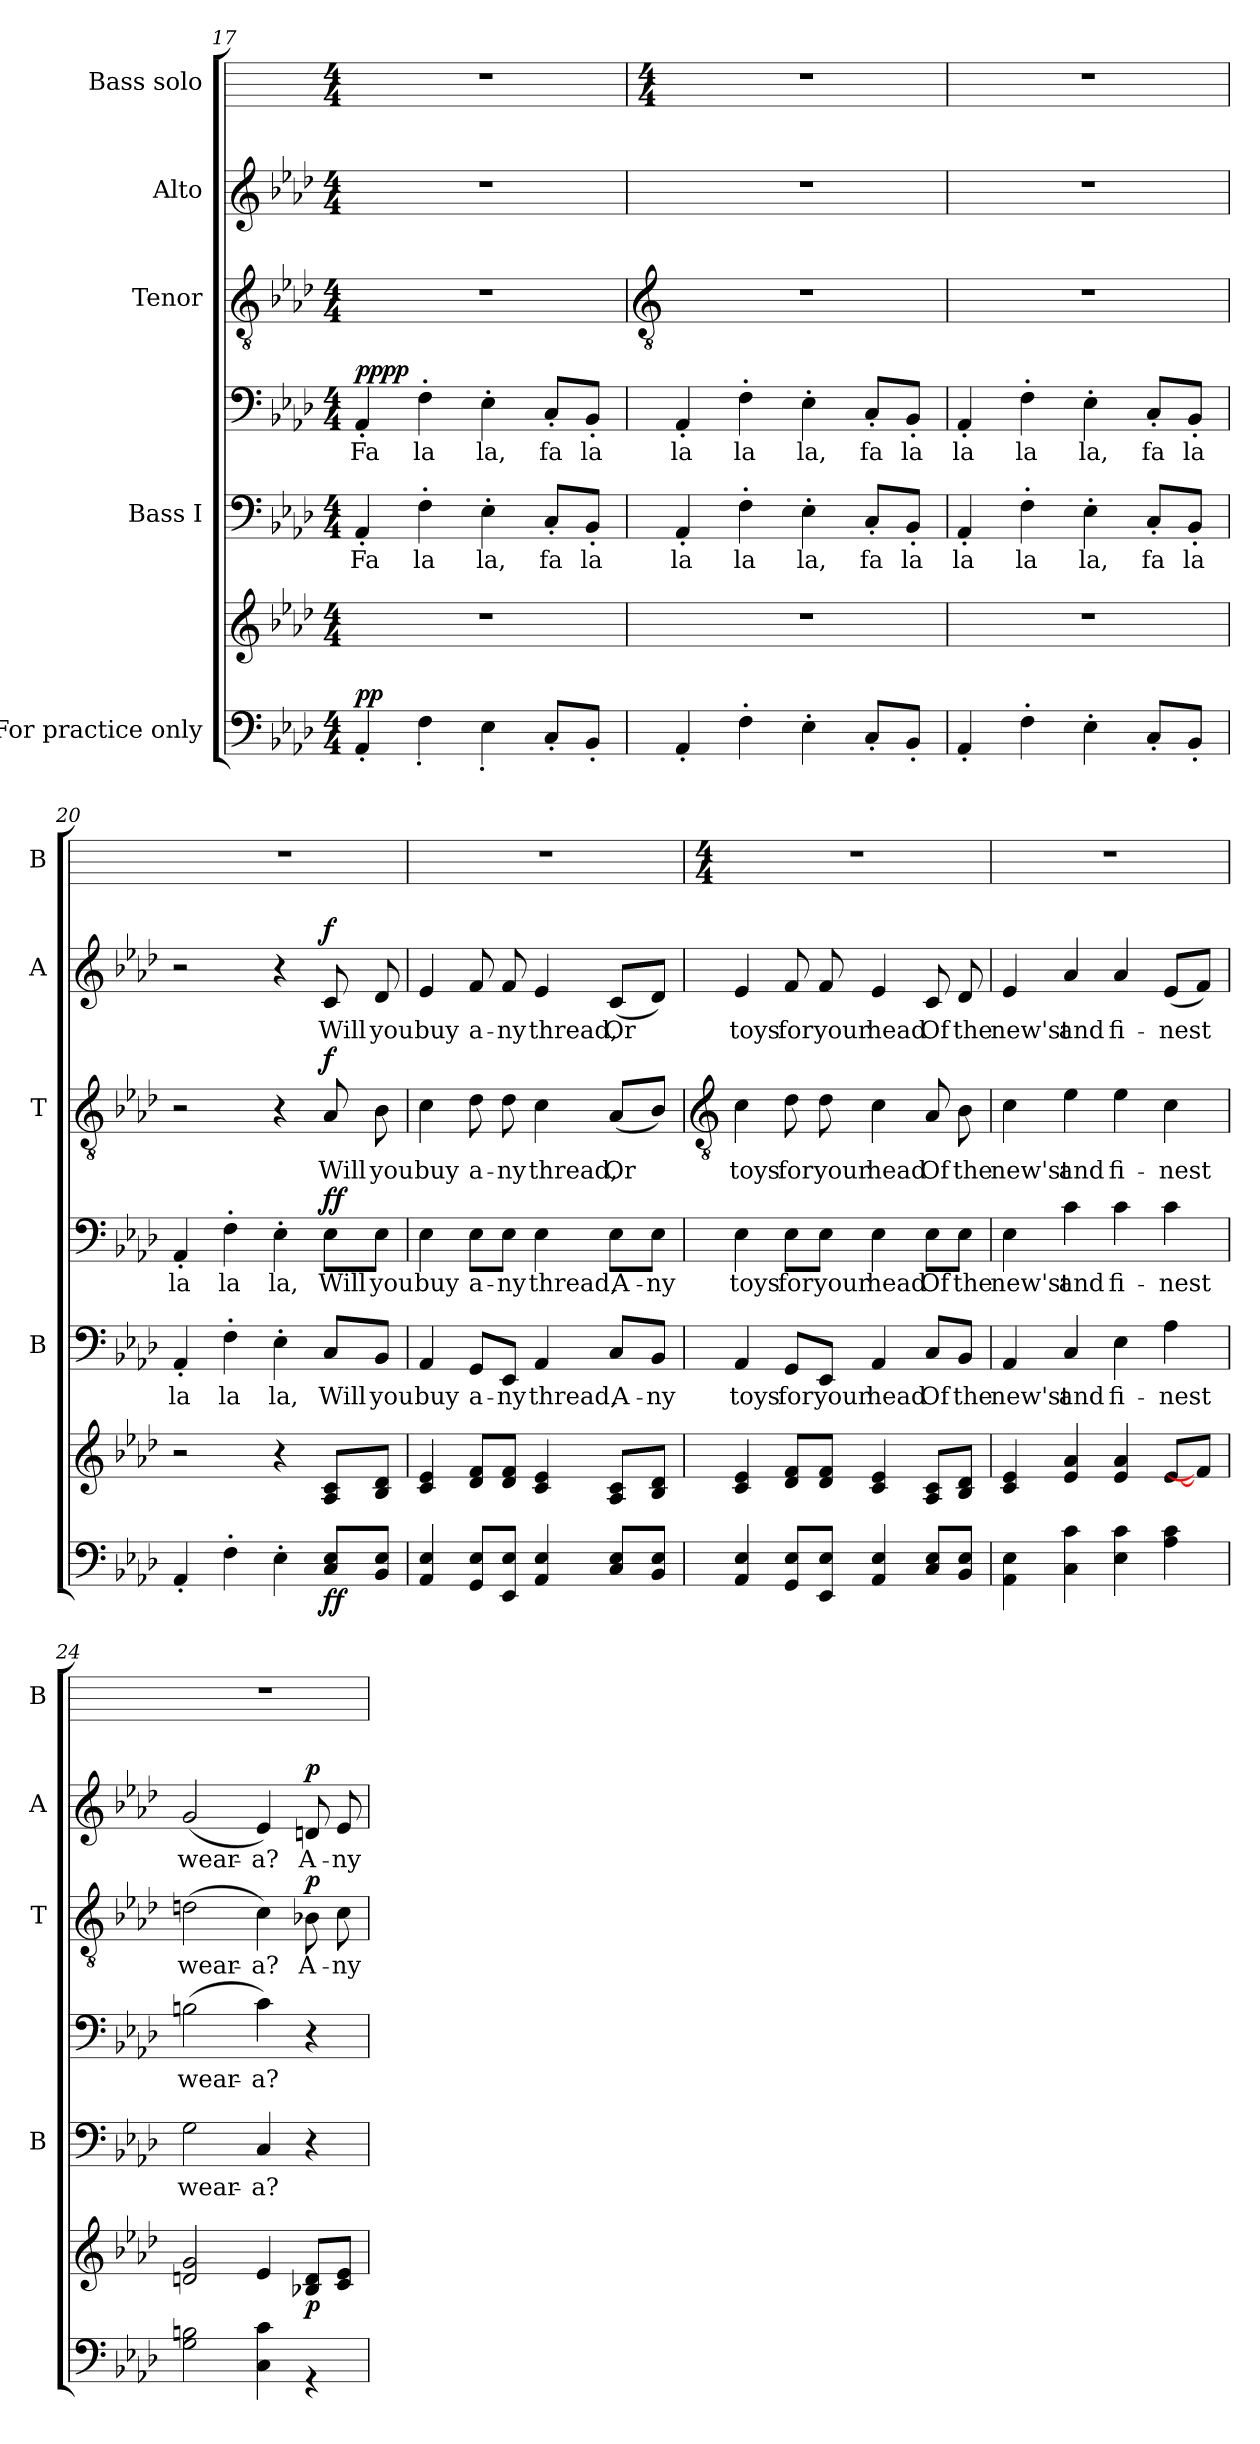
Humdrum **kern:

**kern	**kern	**dynam	**kern	**text	**kern	**text	**dynam	**kern	**text	**dynam	**kern	**text	**dynam	**kern
*part5	*part5	*part5	*part4	*part4	*part4	*part4	*part4	*part3	*part3	*part3	*part2	*part2	*part2	*part1
*staff7	*staff6	*staff6/7	*staff5	*staff5	*staff4	*staff4	*staff4/5	*staff3	*staff3	*staff3	*staff2	*staff2	*staff2	*staff1
*I"For practice  only	*	*	*I"Bass I	*	*	*	*	*I"Tenor	*	*	*I"Alto	*	*	*I"Bass solo
*	*	*	*I'B	*	*	*	*	*I'T	*	*	*I'A	*	*	*I'B
*clefF4	*clefG2	*	*clefF4	*	*clefF4	*	*	*clefGv2	*	*	*clefG2	*	*	*
*k[b-e-a-d-]	*k[b-e-a-d-]	*	*k[b-e-a-d-]	*	*k[b-e-a-d-]	*	*	*k[b-e-a-d-]	*	*	*k[b-e-a-d-]	*	*	*
*A-:	*A-:	*	*A-:	*	*A-:	*	*	*A-:	*	*	*A-:	*	*	*
*M4/4	*M4/4	*	*M4/4	*	*M4/4	*	*	*M4/4	*	*	*M4/4	*	*	*M4/4
=17	=17	=17	=17	=17	=17	=17	=17	=17	=17	=17	=17	=17	=17	=17
*^	*	*	*	*	*	*	*	*	*	*	*	*	*	*
!	!	!	!LO:DY:a=2	!	!LO:LY:b	!	!LO:LY:b	!LO:DY:b=2	!	!	!	!	!	!	!
!	!	!	!	!	!	!	!	!LO:DY:n=1:b	!	!	!	!	!	!	!
1ryy	4AA-'/	1r	pp	4AA-'	Fa	4AA-'	Fa	pp pp	1r	.	.	1r	.	.	1r
!	!	!	!	!	!LO:LY:b	!	!LO:LY:b	!	!	!	!	!	!	!	!
.	4F'\	.	.	4F'	la	4F'	la	.	.	.	.	.	.	.	.
!	!	!	!	!	!LO:LY:b	!	!LO:LY:b	!	!	!	!	!	!	!	!
.	4E-'\	.	.	4E-'	la,	4E-'	la,	.	.	.	.	.	.	.	.
!	!	!	!	!	!LO:LY:b	!	!LO:LY:b	!	!	!	!	!	!	!	!
.	8C'\L	.	.	8C'/L	fa	8C'/L	fa	.	.	.	.	.	.	.	.
!	!	!	!	!	!LO:LY:b	!	!LO:LY:b	!	!	!	!	!	!	!	!
.	8BB-'/J	.	.	8BB-'/J	la	8BB-'/J	la	.	.	.	.	.	.	.	.
*v	*v	*	*	*	*	*	*	*	*	*	*	*	*	*	*
!!LO:LB:g=z
=18	=18	=18	=18	=18	=18	=18	=18	=18	=18	=18	=18	=18	=18	=18
*	*	*	*	*	*	*	*	*clefGv2	*	*	*	*	*	*
*	*	*	*	*	*	*	*	*	*	*	*	*	*	*M4/4
*^	*	*	*	*	*	*	*	*	*	*	*	*	*	*
!	!	!	!	!	!LO:LY:b	!	!LO:LY:b	!	!	!	!	!	!	!	!
*v	*v	*	*	*	*	*	*	*	*	*	*	*	*	*	*
4AA-'/	1r	.	4AA-'	la	4AA-'	la	.	1r	.	.	1r	.	.	1r
!	!	!	!	!LO:LY:b	!	!LO:LY:b	!	!	!	!	!	!	!	!
4F'	.	.	4F'	la	4F'	la	.	.	.	.	.	.	.	.
!	!	!	!	!LO:LY:b	!	!LO:LY:b	!	!	!	!	!	!	!	!
4E-'	.	.	4E-'	la,	4E-'	la,	.	.	.	.	.	.	.	.
!	!	!	!	!LO:LY:b	!	!LO:LY:b	!	!	!	!	!	!	!	!
8C'L	.	.	8C'/L	fa	8C'/L	fa	.	.	.	.	.	.	.	.
!	!	!	!	!LO:LY:b	!	!LO:LY:b	!	!	!	!	!	!	!	!
8BB-'/J	.	.	8BB-'/J	la	8BB-'/J	la	.	.	.	.	.	.	.	.
=19	=19	=19	=19	=19	=19	=19	=19	=19	=19	=19	=19	=19	=19	=19
!	!	!	!	!LO:LY:b	!	!LO:LY:b	!	!	!	!	!	!	!	!
4AA-'/	1r	.	4AA-'	la	4AA-'	la	.	1r	.	.	1r	.	.	1r
!	!	!	!	!LO:LY:b	!	!LO:LY:b	!	!	!	!	!	!	!	!
4F'	.	.	4F'	la	4F'	la	.	.	.	.	.	.	.	.
!	!	!	!	!LO:LY:b	!	!LO:LY:b	!	!	!	!	!	!	!	!
4E-'	.	.	4E-'	la,	4E-'	la,	.	.	.	.	.	.	.	.
!	!	!	!	!LO:LY:b	!	!LO:LY:b	!	!	!	!	!	!	!	!
8C'L	.	.	8C'/L	fa	8C'/L	fa	.	.	.	.	.	.	.	.
!	!	!	!	!LO:LY:b	!	!LO:LY:b	!	!	!	!	!	!	!	!
8BB-'/J	.	.	8BB-'/J	la	8BB-'/J	la	.	.	.	.	.	.	.	.
=20	=20	=20	=20	=20	=20	=20	=20	=20	=20	=20	=20	=20	=20	=20
!	!	!	!	!LO:LY:b	!	!LO:LY:b	!	!	!	!	!	!	!	!
4AA-'	2r	.	4AA-'	la	4AA-'	la	.	2r	.	.	2r	.	.	1r
!	!	!	!	!LO:LY:b	!	!LO:LY:b	!	!	!	!	!	!	!	!
4F'	.	.	4F'	la	4F'	la	.	.	.	.	.	.	.	.
!	!	!	!	!LO:LY:b	!	!LO:LY:b	!	!	!	!	!	!	!	!
4E-'	4r	.	4E-'	la,	4E-'	la,	.	4r	.	.	4r	.	.	.
!	!	!LO:DY:b=2	!	!LO:LY:b	!	!LO:LY:b	!	!	!LO:LY:b	!	!	!LO:LY:b	!	!
!	!	!LO:DY:n=1:b	!	!	!	!	!LO:DY:b=2	!	!	!	!	!	!	!
!	!	!	!	!	!	!	!LO:DY:n=1:b	!	!	!LO:DY:b	!	!	!LO:DY:b	!
8C 8E-L	8A- 8cL	f f	8C/L	Will	8E-\L	Will	f f	8A-	Will	f	8c	Will	f	.
!	!	!	!	!LO:LY:b	!	!LO:LY:b	!	!	!LO:LY:b	!	!	!LO:LY:b	!	!
8BB-/ 8E-/J	8B- 8d-J	.	8BB-/J	you	8E-\J	you	.	8B-	you	.	8d-	you	.	.
=21	=21	=21	=21	=21	=21	=21	=21	=21	=21	=21	=21	=21	=21	=21
!	!	!	!	!LO:LY:b	!	!LO:LY:b	!	!	!LO:LY:b	!	!	!LO:LY:b	!	!
4AA- 4E-	4c 4e-	.	4AA-	buy	4E-	buy	.	4c	buy	.	4e-	buy	.	1r
!	!	!	!	!LO:LY:b	!	!LO:LY:b	!	!	!LO:LY:b	!	!	!LO:LY:b	!	!
8GG 8E-L	8d- 8fL	.	8GG/L	a-	8E-\L	a-	.	8d-	a-	.	8f	a-	.	.
!	!	!	!	!LO:LY:b	!	!LO:LY:b	!	!	!LO:LY:b	!	!	!LO:LY:b	!	!
8EE- 8E-J	8d- 8fJ	.	8EE-/J	-ny	8E-\J	-ny	.	8d-	-ny	.	8f	-ny	.	.
!	!	!	!	!LO:LY:b	!	!LO:LY:b	!	!	!LO:LY:b	!	!	!LO:LY:b	!	!
4AA- 4E-	4c 4e-	.	4AA-	thread,	4E-	thread,	.	4c	thread,	.	4e-	thread,	.	.
!	!	!	!	!LO:LY:b	!	!LO:LY:b	!	!	!LO:LY:b	!	!	!LO:LY:b	!	!
8C 8E-L	8A- 8cL	.	8C/L	A-	8E-\L	A-	.	(<8A-L	Or	.	(<8cL	Or	.	.
!	!	!	!	!LO:LY:b	!	!LO:LY:b	!	!	!	!	!	!	!	!
8BB-/ 8E-/J	8B- 8d-J	.	8BB-/J	-ny	8E-\J	-ny	.	8B-J)	.	.	8d-J)	.	.	.
!!LO:LB:g=z
=22	=22	=22	=22	=22	=22	=22	=22	=22	=22	=22	=22	=22	=22	=22
*	*	*	*	*	*	*	*	*clefGv2	*	*	*	*	*	*
*	*	*	*	*	*	*	*	*	*	*	*	*	*	*M4/4
*^	*	*	*	*	*	*	*	*	*	*	*	*	*	*
!	!	!	!	!	!LO:LY:b	!	!LO:LY:b	!	!	!LO:LY:b	!	!	!LO:LY:b	!	!
4AA- 4E-	1ryy	4c 4e-	.	4AA-	toys	4E-	toys	.	4c	toys	.	4e-	toys	.	1r
!	!	!	!	!	!LO:LY:b	!	!LO:LY:b	!	!	!LO:LY:b	!	!	!LO:LY:b	!	!
8GG 8E-L	.	8d- 8fL	.	8GG/L	for	8E-\L	for	.	8d-	for	.	8f	for	.	.
!	!	!	!	!	!LO:LY:b	!	!LO:LY:b	!	!	!LO:LY:b	!	!	!LO:LY:b	!	!
8EE- 8E-J	.	8d- 8fJ	.	8EE-/J	your	8E-\J	your	.	8d-	your	.	8f	your	.	.
!	!	!	!	!	!LO:LY:b	!	!LO:LY:b	!	!	!LO:LY:b	!	!	!LO:LY:b	!	!
4AA- 4E-	.	4c 4e-	.	4AA-	head	4E-	head	.	4c	head	.	4e-	head	.	.
!	!	!	!	!	!LO:LY:b	!	!LO:LY:b	!	!	!LO:LY:b	!	!	!LO:LY:b	!	!
8C 8E-L	.	8A- 8cL	.	8C/L	Of	8E-\L	Of	.	8A-	Of	.	8c	Of	.	.
!	!	!	!	!	!LO:LY:b	!	!LO:LY:b	!	!	!LO:LY:b	!	!	!LO:LY:b	!	!
8BB-/ 8E-/J	.	8B- 8d-J	.	8BB-/J	the	8E-\J	the	.	8B-	the	.	8d-	the	.	.
=23	=23	=23	=23	=23	=23	=23	=23	=23	=23	=23	=23	=23	=23	=23	=23
!	!	!	!	!	!LO:LY:b	!	!LO:LY:b	!	!	!LO:LY:b	!	!	!LO:LY:b	!	!
1ryy	4AA-\ 4E-\	4c 4e-	.	4AA-	new'st	4E-	new'st	.	4c	new'st	.	4e-	new'st	.	1r
!	!	!	!	!	!LO:LY:b	!	!LO:LY:b	!	!	!LO:LY:b	!	!	!LO:LY:b	!	!
.	4C\ 4c\	4e- 4a-	.	4C	and	4c	and	.	4e-	and	.	4a-	and	.	.
!	!	!	!	!	!LO:LY:b	!	!LO:LY:b	!	!	!LO:LY:b	!	!	!LO:LY:b	!	!
.	4E-\ 4c\	4e- 4a-	.	4E-	fi-	4c	fi-	.	4e-	fi-	.	4a-	fi-	.	.
!	!	!	!	!	!LO:LY:b	!	!LO:LY:b	!	!	!LO:LY:b	!	!	!LO:LY:b	!	!
.	4A-\ 4c\	[8e-L	.	4A-	-nest	4c	-nest	.	4c	-nest	.	(<8e-L	-nest	.	.
.	.	8fJ]	.	.	.	.	.	.	.	.	.	8fJ)	.	.	.
=24	=24	=24	=24	=24	=24	=24	=24	=24	=24	=24	=24	=24	=24	=24	=24
!	!	!	!	!	!LO:LY:b	!	!LO:LY:b	!	!	!LO:LY:b	!	!	!LO:LY:b	!	!
1ryy	2G\ 2Bn\	2dn/ 2g/	.	2G	wear-	(>2Bn	wear-	.	(>2dn\	wear-	.	(<2g/	wear-	.	1r
!	!	!	!	!	!LO:LY:b	!	!LO:LY:b	!	!	!LO:LY:b	!	!	!LO:LY:b	!	!
.	4C\ 4c\	4e-	.	4C	-a?	4c)	-a?	.	4c)	-a?	.	4e-)	-a?	.	.
!	!	!	!LO:DY:b	!	!	!	!	!	!	!LO:LY:b	!LO:DY:b	!	!LO:LY:b	!LO:DY:b	!
.	4r	8B-X 8dL	p	4r	.	4r	.	.	8B-X	A-	p	8dn	A-	p	.
!	!	!	!	!	!	!	!	!	!	!LO:LY:b	!	!	!LO:LY:b	!	!
.	.	8c 8e-J	.	.	.	.	.	.	8c	-ny	.	8e-	-ny	.	.
*v	*v	*	*	*	*	*	*	*	*	*	*	*	*	*	*
=	=	=	=	=	=	=	=	=	=	=	=	=	=	=
*-	*-	*-	*-	*-	*-	*-	*-	*-	*-	*-	*-	*-	*-	*-
